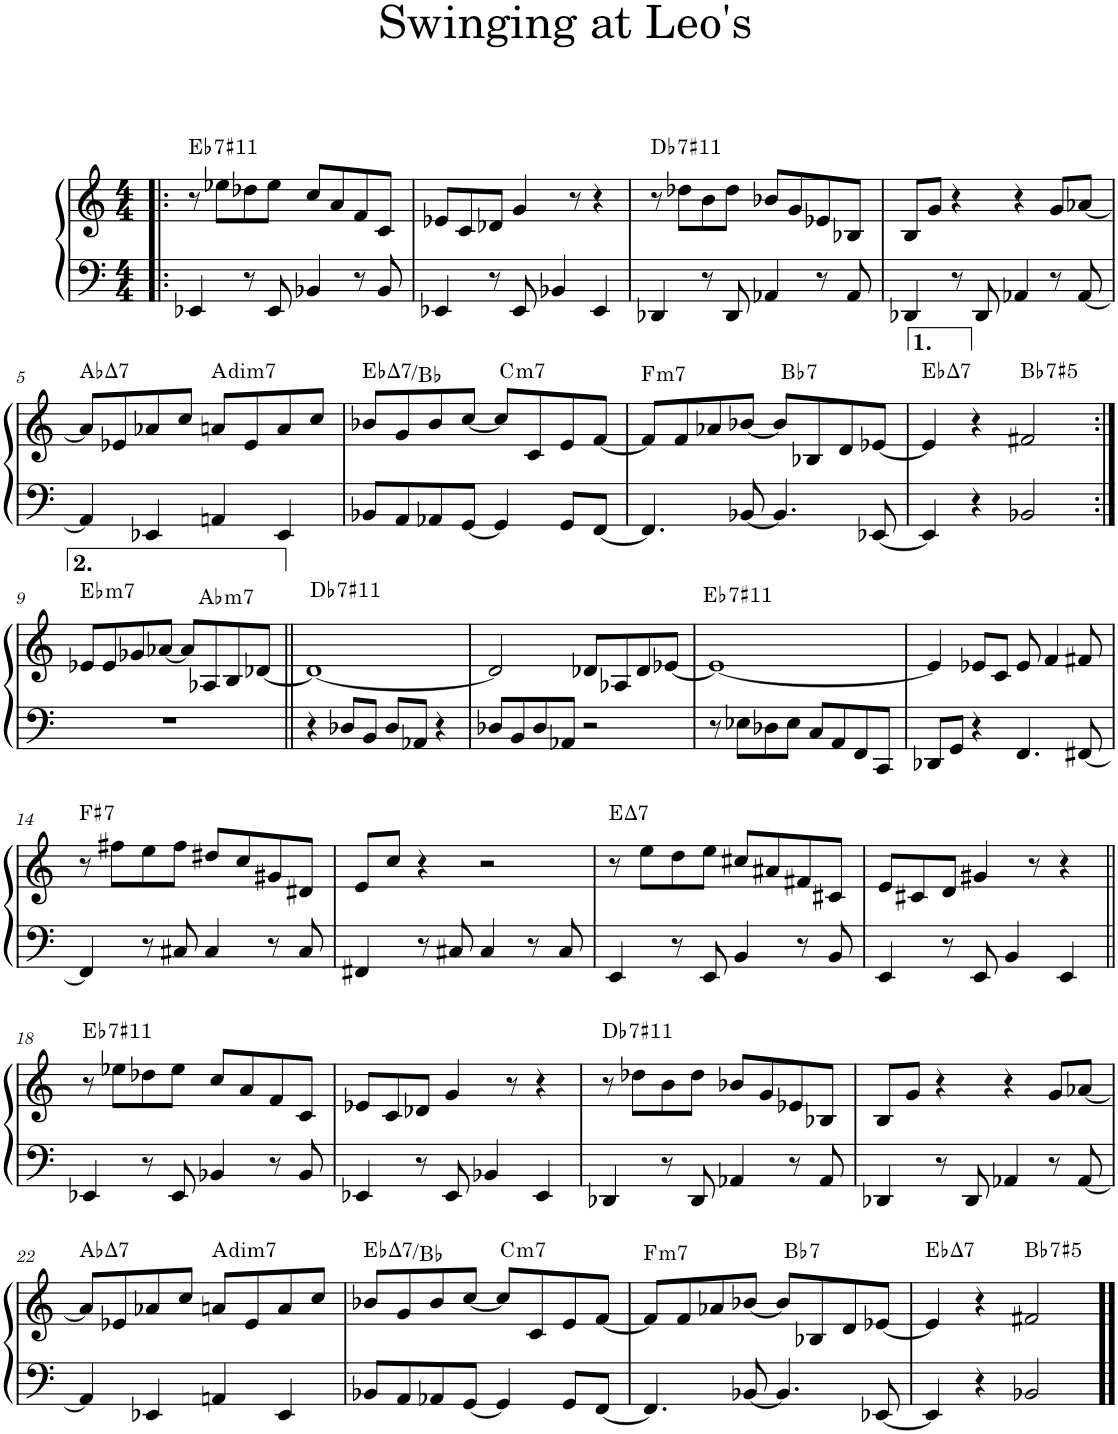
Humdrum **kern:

**kern	**kern	**harte
*part1	*part1	*part1
*staff2	*staff1	*
*I"Piano	*	*
*I'Pno.	*	*
*clefF4	*clefG2	*
*k[]	*k[]	*
*M4/4	*M4/4	*
=1!|:	=1!|:	=1!|:
!	!	!LO:H:kt=7
4EE-X/	8r	Eb:7(#11)
.	8ee-X\L	.
8r	8dd-X\	.
8EE-/	8ee-\J	.
4BB-X/	8cc/L	.
.	8a/	.
8r	8f/	.
8BB-/	8c/J	.
=2	=2	=2
4EE-X/	8e-X/L	.
.	8c/	.
8r	8d-X/J	.
8EE-/	4g/	.
4BB-X/	.	.
.	8r	.
4EE-/	4r	.
=3	=3	=3
!	!	!LO:H:kt=7
4DD-X/	8r	Db:7(#11)
.	8dd-X\L	.
8r	8b\	.
8DD-/	8dd-\J	.
4AA-X/	8b-X/L	.
.	8g/	.
8r	8e-X/	.
8AA-/	8B-X/J	.
=4	=4	=4
4DD-X/	8B/L	.
.	8g/J	.
8r	4r	.
8DD-/	.	.
4AA-X/	4r	.
8r	8g/L	.
[8AA-/	[8a-X/J	.
!!LO:LB:g=z
=5	=5	=5
!	!	!LO:H:kt=7
4AA-/]	8a-/L]	Ab:maj7
.	8e-X/	.
4EE-X/	8a-X/	.
.	8cc/J	.
!	!	!LO:H:kt=dim7
4AAn/	8an/L	A:dim7
.	8e-/	.
4EE-/	8a/	.
.	8cc/J	.
=6	=6	=6
!	!	!LO:H:kt=7
8BB-X/L	8b-X/L	Eb:maj7/5
8AA/	8g/	.
8AA-X/	8b-/	.
!	!	!LO:H:kt=m7
[8GG/J	[8cc/J	C:min7
4GG/]	8cc/L]	.
.	8c/	.
8GG/L	8e/	.
!	!	!LO:H:kt=m7
[8FF/J	[8f/J	F:min7
=7	=7	=7
4.FF/]	8f/L]	.
.	8f/	.
.	8a-X/	.
!	!	!LO:H:kt=7
[8BB-X/	[8b-X/J	Bb:7
4.BB-/]	8b-/L]	.
.	8B-X/	.
.	8d/	.
[8EE-X/	[8e-X/J	.
=8	=8	=8
!	!	!LO:H:kt=7
4EE-/]	4e-/]	Eb:maj7
4r	4r	.
!	!	!LO:H:kt=7
2BB-X/	2f#X/	Bb:(3,#5,b7)
!!LO:LB:g=z
=9:|!	=9:|!	=9:|!
!	!	!LO:H:kt=m7
1r	8e-X/L	Eb:min7
.	8e-/	.
.	8g-X/	.
!	!	!LO:H:kt=m7
.	[8a-X/J	Ab:min7
.	8a-/L]	.
.	8A-X/	.
.	8B/	.
!	!	!LO:H:kt=7
.	[8d-X/J	Db:7(#11)
=10||	=10||	=10||
4r	1d-_	.
8D-X/L	.	.
8BB/J	.	.
8D-/L	.	.
8AA-X/J	.	.
4r	.	.
=11	=11	=11
8D-X/L	2d-/]	.
8BB/	.	.
8D-/	.	.
8AA-X/J	.	.
2r	8d-X/L	.
.	8A-X/	.
.	8d-/	.
!	!	!LO:H:kt=7
.	[8e-X/J	Eb:7(#11)
=12	=12	=12
8r	1e-_	.
8E-X\L	.	.
8D-X\	.	.
8E-\J	.	.
8C/L	.	.
8AA/	.	.
8FF/	.	.
8CC/J	.	.
=13	=13	=13
8DD-X/L	4e-/]	.
8GG/J	.	.
4r	8e-X/L	.
.	8c/J	.
4.FF/	8e-/	.
.	4f/	.
[8FF#X/	8f#X/	.
!!LO:LB:g=z
=14	=14	=14
!	!	!LO:H:kt=7
4FF#/]	8r	F#:7
.	8ff#X\L	.
8r	8ee\	.
8C#X/	8ff#\J	.
4C#/	8dd#X/L	.
.	8cc/	.
8r	8g#X/	.
8C#/	8d#X/J	.
=15	=15	=15
4FF#X/	8e/L	.
.	8cc/J	.
8r	4r	.
8C#X/	.	.
4C#/	2r	.
8r	.	.
8C#/	.	.
=16	=16	=16
!	!	!LO:H:kt=7
4EE/	8r	E:maj7
.	8ee\L	.
8r	8dd\	.
8EE/	8ee\J	.
4BB/	8cc#X/L	.
.	8a#X/	.
8r	8f#X/	.
8BB/	8c#X/J	.
=17	=17	=17
4EE/	8e/L	.
.	8c#X/	.
8r	8d/J	.
8EE/	4g#X/	.
4BB/	.	.
.	8r	.
4EE/	4r	.
!!LO:LB:g=z
=18||	=18||	=18||
!	!	!LO:H:kt=7
4EE-X/	8r	Eb:7(#11)
.	8ee-X\L	.
8r	8dd-X\	.
8EE-/	8ee-\J	.
4BB-X/	8cc/L	.
.	8a/	.
8r	8f/	.
8BB-/	8c/J	.
=19	=19	=19
4EE-X/	8e-X/L	.
.	8c/	.
8r	8d-X/J	.
8EE-/	4g/	.
4BB-X/	.	.
.	8r	.
4EE-/	4r	.
=20	=20	=20
!	!	!LO:H:kt=7
4DD-X/	8r	Db:7(#11)
.	8dd-X\L	.
8r	8b\	.
8DD-/	8dd-\J	.
4AA-X/	8b-X/L	.
.	8g/	.
8r	8e-X/	.
8AA-/	8B-X/J	.
=21	=21	=21
4DD-X/	8B/L	.
.	8g/J	.
8r	4r	.
8DD-/	.	.
4AA-X/	4r	.
8r	8g/L	.
[8AA-/	[8a-X/J	.
!!LO:LB:g=z
=22	=22	=22
!	!	!LO:H:kt=7
4AA-/]	8a-/L]	Ab:maj7
.	8e-X/	.
4EE-X/	8a-X/	.
.	8cc/J	.
!	!	!LO:H:kt=dim7
4AAn/	8an/L	A:dim7
.	8e-/	.
4EE-/	8a/	.
.	8cc/J	.
=23	=23	=23
!	!	!LO:H:kt=7
8BB-X/L	8b-X/L	Eb:maj7/5
8AA/	8g/	.
8AA-X/	8b-/	.
!	!	!LO:H:kt=m7
[8GG/J	[8cc/J	C:min7
4GG/]	8cc/L]	.
.	8c/	.
8GG/L	8e/	.
!	!	!LO:H:kt=m7
[8FF/J	[8f/J	F:min7
=24	=24	=24
4.FF/]	8f/L]	.
.	8f/	.
.	8a-X/	.
!	!	!LO:H:kt=7
[8BB-X/	[8b-X/J	Bb:7
4.BB-/]	8b-/L]	.
.	8B-X/	.
.	8d/	.
[8EE-X/	[8e-X/J	.
=25	=25	=25
!	!	!LO:H:kt=7
4EE-/]	4e-/]	Eb:maj7
4r	4r	.
!	!	!LO:H:kt=7
2BB-X/	2f#X/	Bb:(3,#5,b7)
=!!	=!!	=!!
*-	*-	*-
